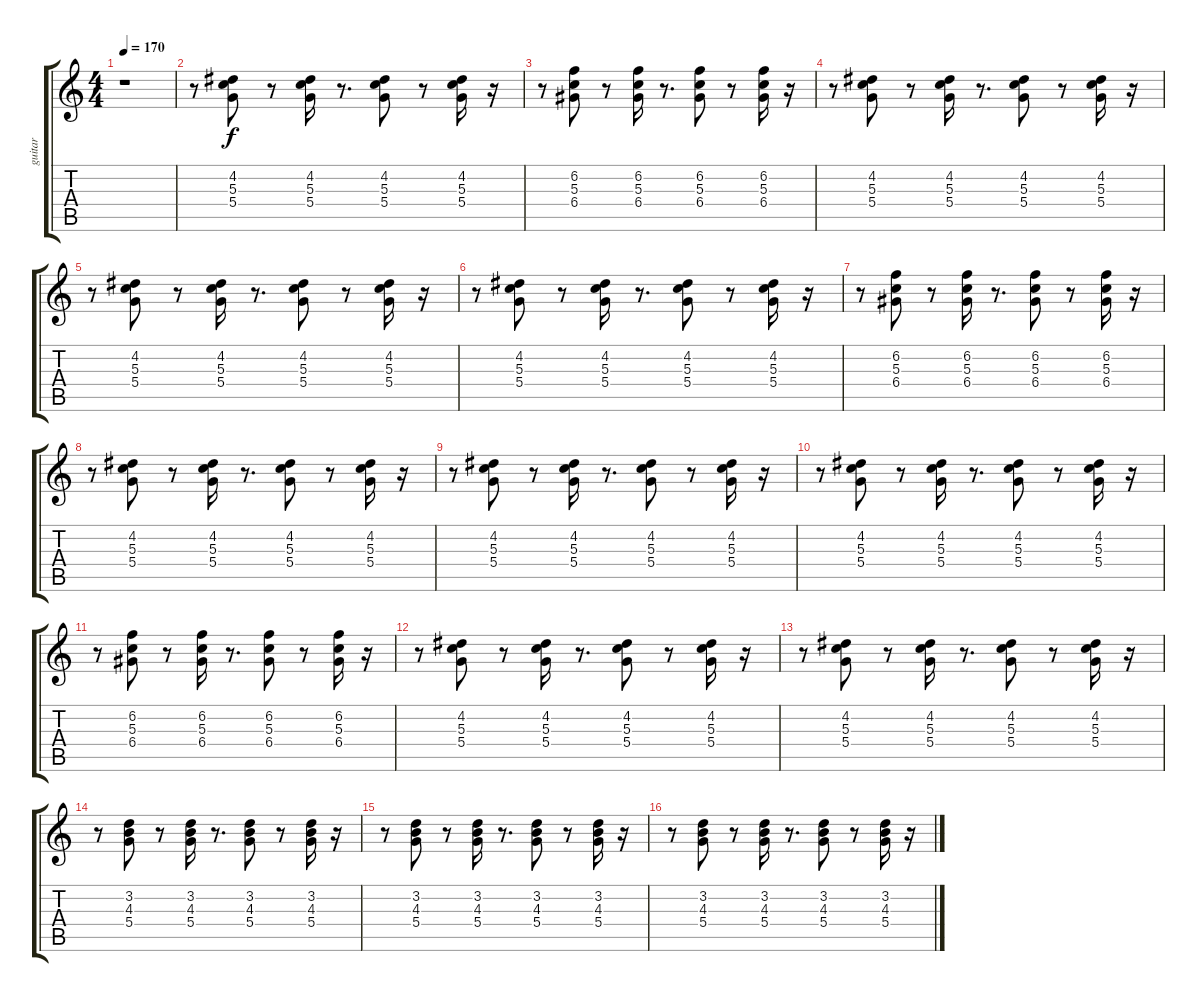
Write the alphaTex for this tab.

\track ("guitar" "guitar") {instrument distortionguitar}
\staff {score tabs}
\tuning (E4 B3 G3 D3 A2 E2) {hide}
\ts (4 4)
\tempo 170
\clef g2
\ks c
r.1{dy f instrument distortionguitar} |
r.8 (4.2 5.3 5.4).8 r.8 (4.2 5.3 5.4).16 r.8{d} (4.2 5.3 5.4).8 r.8 (4.2 5.3 5.4).16 r.16 |
r.8 (6.2 5.3 6.4).8 r.8 (6.2 5.3 6.4).16 r.8{d} (6.2 5.3 6.4).8 r.8 (6.2 5.3 6.4).16 r.16 |
r.8 (4.2 5.3 5.4).8 r.8 (4.2 5.3 5.4).16 r.8{d} (4.2 5.3 5.4).8 r.8 (4.2 5.3 5.4).16 r.16 |
r.8 (4.2 5.3 5.4).8 r.8 (4.2 5.3 5.4).16 r.8{d} (4.2 5.3 5.4).8 r.8 (4.2 5.3 5.4).16 r.16 |
r.8 (4.2 5.3 5.4).8 r.8 (4.2 5.3 5.4).16 r.8{d} (4.2 5.3 5.4).8 r.8 (4.2 5.3 5.4).16 r.16 |
r.8 (6.2 5.3 6.4).8 r.8 (6.2 5.3 6.4).16 r.8{d} (6.2 5.3 6.4).8 r.8 (6.2 5.3 6.4).16 r.16 |
r.8 (4.2 5.3 5.4).8 r.8 (4.2 5.3 5.4).16 r.8{d} (4.2 5.3 5.4).8 r.8 (4.2 5.3 5.4).16 r.16 |
r.8 (4.2 5.3 5.4).8 r.8 (4.2 5.3 5.4).16 r.8{d} (4.2 5.3 5.4).8 r.8 (4.2 5.3 5.4).16 r.16 |
r.8 (4.2 5.3 5.4).8 r.8 (4.2 5.3 5.4).16 r.8{d} (4.2 5.3 5.4).8 r.8 (4.2 5.3 5.4).16 r.16 |
r.8 (6.2 5.3 6.4).8 r.8 (6.2 5.3 6.4).16 r.8{d} (6.2 5.3 6.4).8 r.8 (6.2 5.3 6.4).16 r.16 |
r.8 (4.2 5.3 5.4).8 r.8 (4.2 5.3 5.4).16 r.8{d} (4.2 5.3 5.4).8 r.8 (4.2 5.3 5.4).16 r.16 |
r.8 (4.2 5.3 5.4).8 r.8 (4.2 5.3 5.4).16 r.8{d} (4.2 5.3 5.4).8 r.8 (4.2 5.3 5.4).16 r.16 |
r.8 (3.2 4.3 5.4).8 r.8 (3.2 4.3 5.4).16 r.8{d} (3.2 4.3 5.4).8 r.8 (3.2 4.3 5.4).16 r.16 |
r.8 (3.2 4.3 5.4).8 r.8 (3.2 4.3 5.4).16 r.8{d} (3.2 4.3 5.4).8 r.8 (3.2 4.3 5.4).16 r.16 |
r.8 (3.2 4.3 5.4).8 r.8 (3.2 4.3 5.4).16 r.8{d} (3.2 4.3 5.4).8 r.8 (3.2 4.3 5.4).16 r.16
